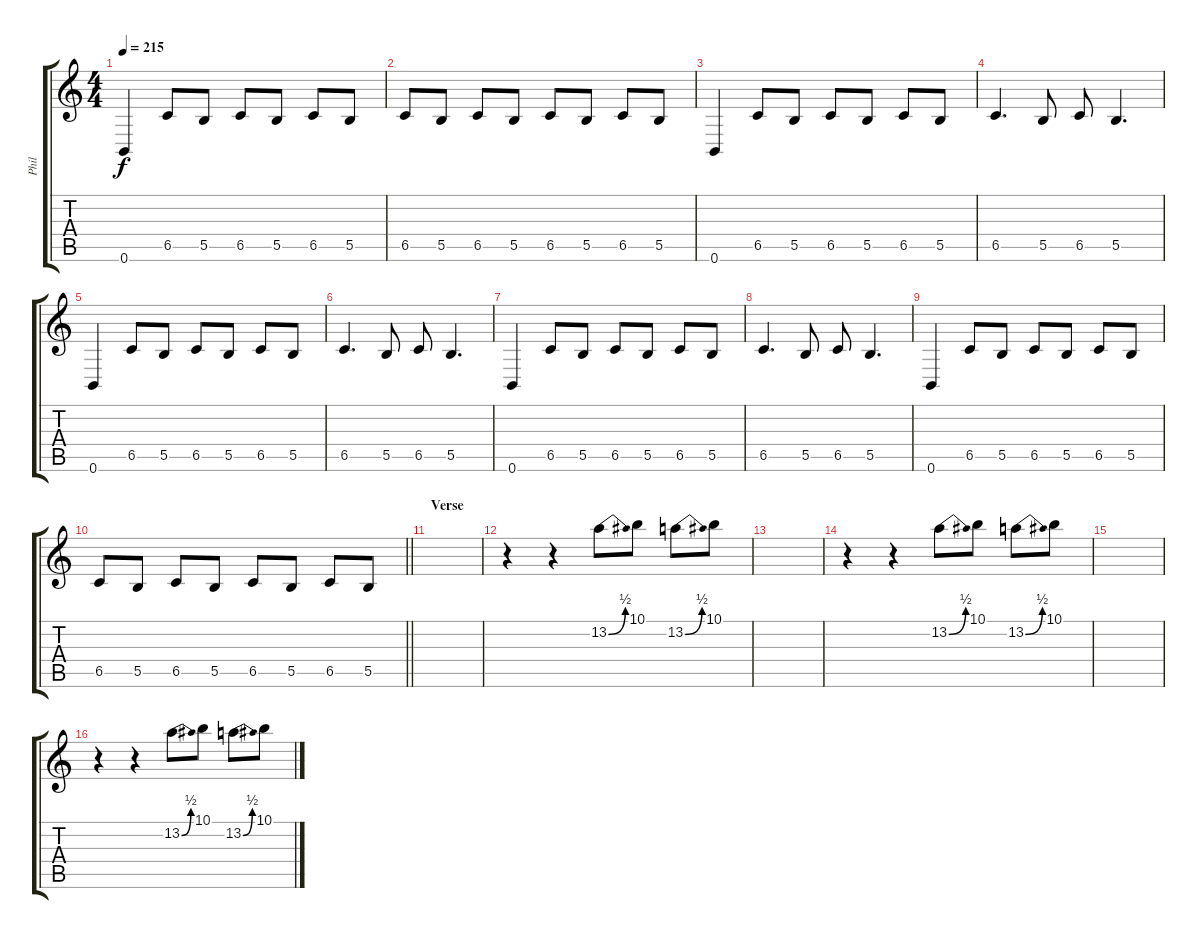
\track ("Phil" "Phil") {instrument overdrivenguitar}
\staff {score tabs}
\tuning (Db4 Ab3 E3 B2 Gb2 B1) {hide}
\ts (4 4)
\tempo 215
\clef g2
\ks c
0.6.4{dy f} 6.5.8 5.5.8 6.5.8 5.5.8 6.5.8 5.5.8 |
6.5.8 5.5.8 6.5.8 5.5.8 6.5.8 5.5.8 6.5.8 5.5.8 |
0.6.4 6.5.8 5.5.8 6.5.8 5.5.8 6.5.8 5.5.8 |
6.5.4{d} 5.5.8 6.5.8 5.5.4{d} |
0.6.4 6.5.8 5.5.8 6.5.8 5.5.8 6.5.8 5.5.8 |
6.5.4{d} 5.5.8 6.5.8 5.5.4{d} |
0.6.4 6.5.8 5.5.8 6.5.8 5.5.8 6.5.8 5.5.8 |
6.5.4{d} 5.5.8 6.5.8 5.5.4{d} |
0.6.4 6.5.8 5.5.8 6.5.8 5.5.8 6.5.8 5.5.8 |
\barLineRight lightlight
6.5.8 5.5.8 6.5.8 5.5.8 6.5.8 5.5.8 6.5.8 5.5.8 |
\section ("" "Verse")
|
r.4 r.4 13.2{be (bend 0 0 60 2)}.8 10.1.8 13.2{be (bend 0 0 60 2)}.8 10.1.8 |
|
r.4 r.4 13.2{be (bend 0 0 60 2)}.8 10.1.8 13.2{be (bend 0 0 60 2)}.8 10.1.8 |
|
r.4 r.4 13.2{be (bend 0 0 60 2)}.8 10.1.8 13.2{be (bend 0 0 60 2)}.8 10.1.8
